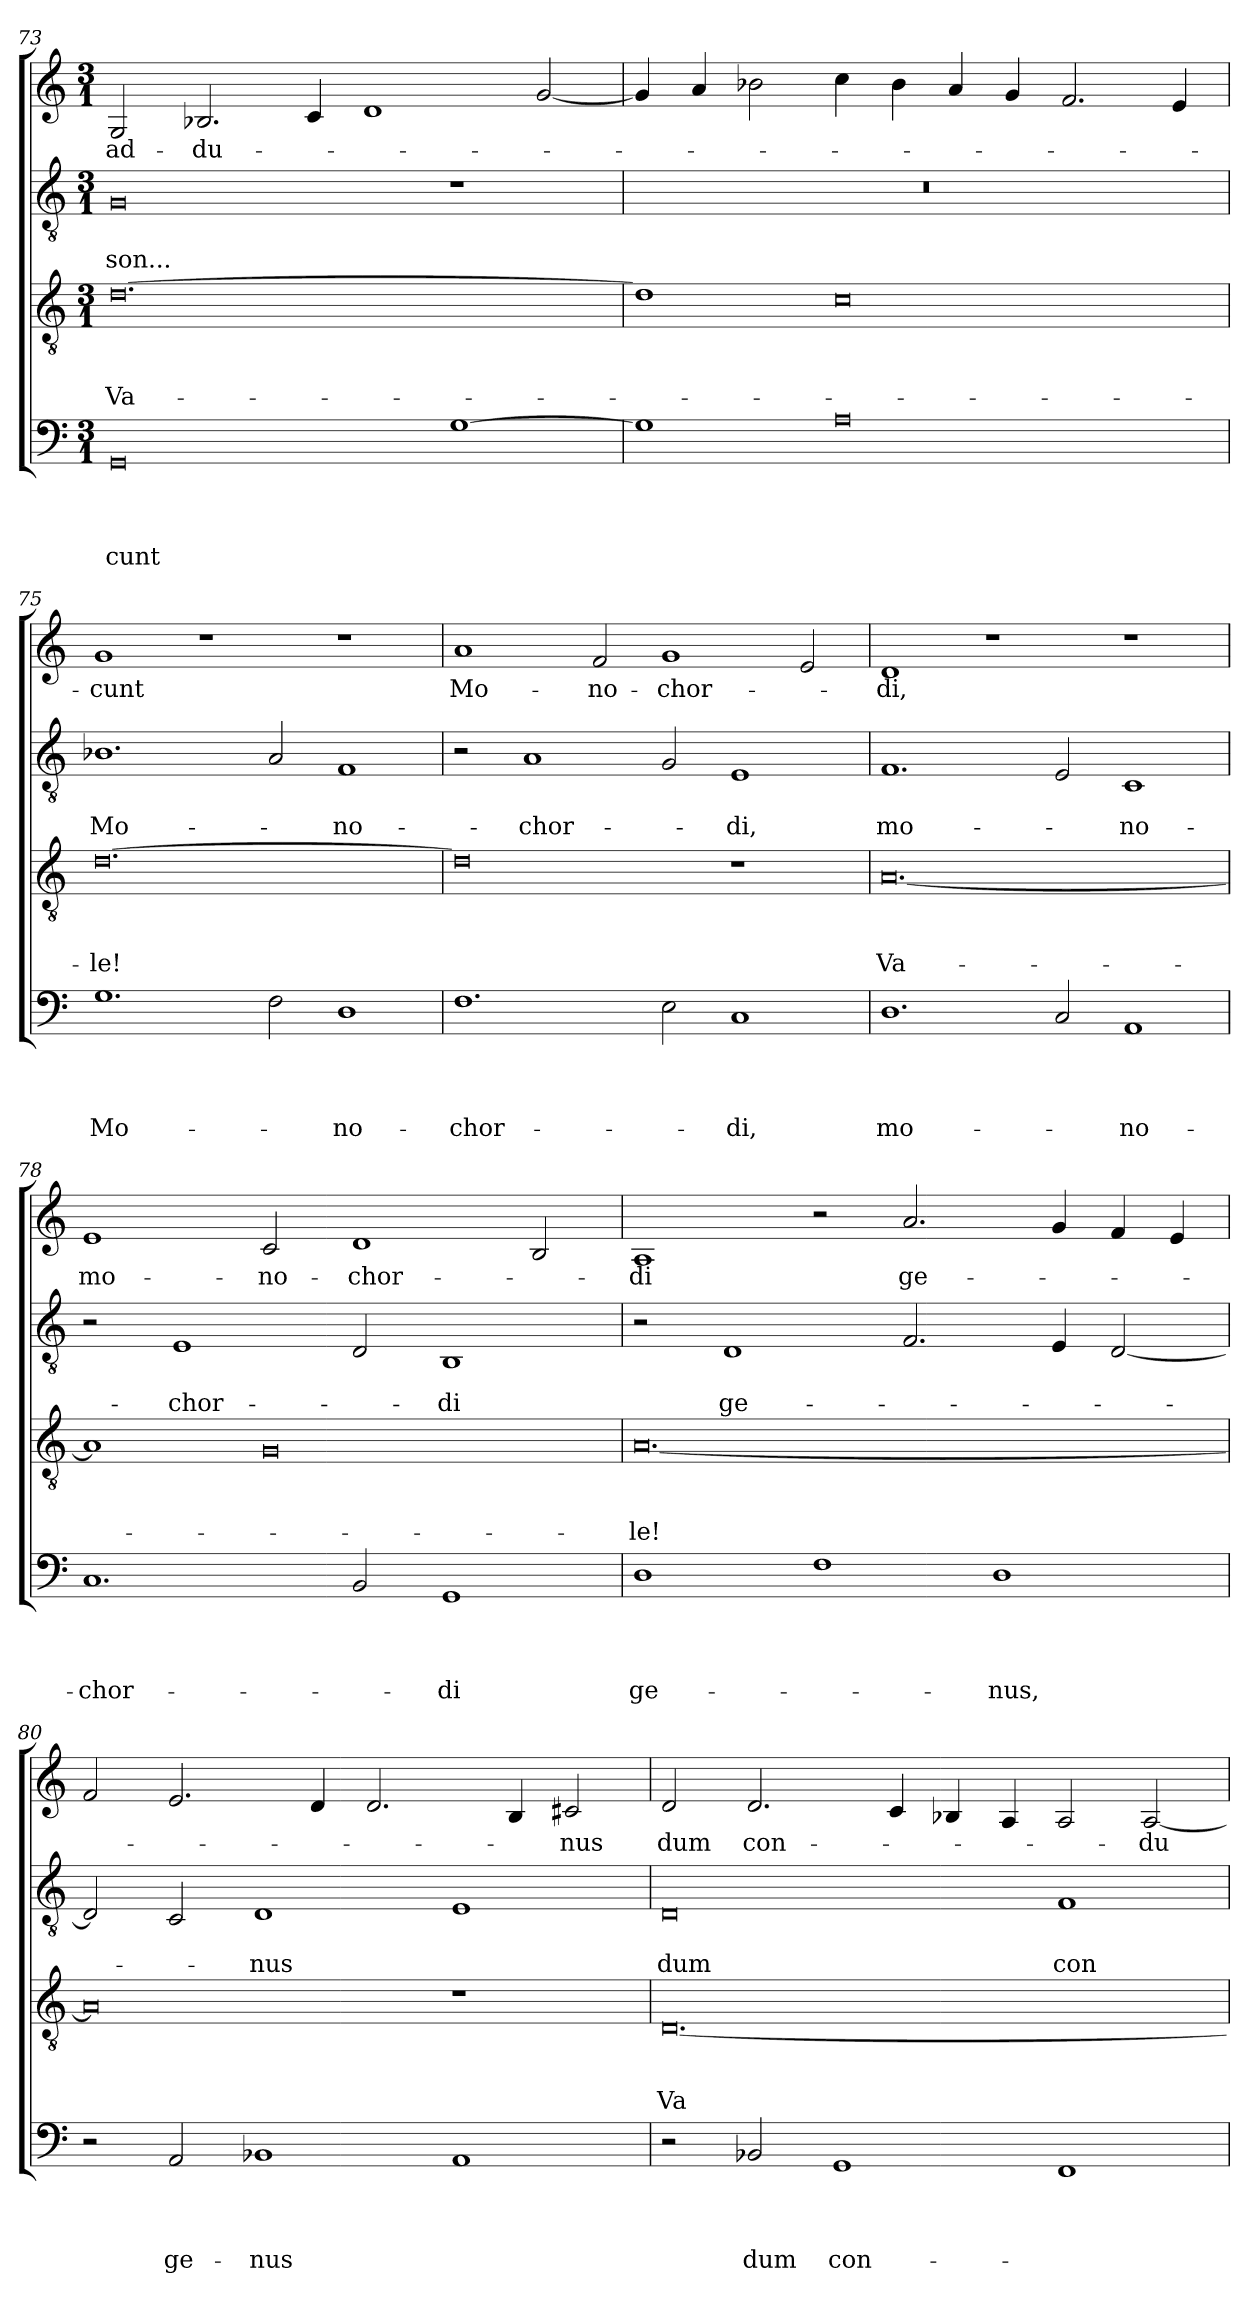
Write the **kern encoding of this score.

**kern	**text	**text	**text	**text	**kern	**text	**text	**text	**kern	**text	**text	**kern	**text
*part4	*part4	*part4	*part4	*part4	*part3	*part3	*part3	*part3	*part2	*part2	*part2	*part1	*part1
*staff4	*staff4	*staff4	*staff4	*staff4	*staff3	*staff3	*staff3	*staff3	*staff2	*staff2	*staff2	*staff1	*staff1
*clefF4	*	*	*	*	*clefGv2	*	*	*	*clefGv2	*	*	*clefG2	*
*k[]	*	*	*	*	*k[]	*	*	*	*k[]	*	*	*k[]	*
*C:	*	*	*	*	*C:	*	*	*	*C:	*	*	*C:	*
*M3/1	*	*	*	*	*M3/1	*	*	*	*M3/1	*	*	*M3/1	*
=73	=73	=73	=73	=73	=73	=73	=73	=73	=73	=73	=73	=73	=73
!	!	!	!	!LO:LY:b	!	!	!	!LO:LY:b	!	!	!LO:LY:b	!	!LO:LY:b
0GG	.	.	.	-cunt	[0.d	.	.	Va-	0G	.	-son...	2G/	ad-
!	!	!	!	!	!	!	!	!	!	!	!	!	!LO:LY:b
.	.	.	.	.	.	.	.	.	.	.	.	2.B-/	-du-
.	.	.	.	.	.	.	.	.	.	.	.	4c/	.
.	.	.	.	.	.	.	.	.	.	.	.	1d	.
[1G	.	.	.	.	.	.	.	.	1r	.	.	.	.
.	.	.	.	.	.	.	.	.	.	.	.	[2g/	.
=74	=74	=74	=74	=74	=74	=74	=74	=74	=74	=74	=74	=74	=74
1G]	.	.	.	.	1d]	.	.	.	0.r	.	.	4g/]	.
.	.	.	.	.	.	.	.	.	.	.	.	4a/	.
.	.	.	.	.	.	.	.	.	.	.	.	2b-\	.
0A	.	.	.	.	0c	.	.	.	.	.	.	4cc\	.
.	.	.	.	.	.	.	.	.	.	.	.	4b-\	.
.	.	.	.	.	.	.	.	.	.	.	.	4a/	.
.	.	.	.	.	.	.	.	.	.	.	.	4g/	.
.	.	.	.	.	.	.	.	.	.	.	.	2.f/	.
.	.	.	.	.	.	.	.	.	.	.	.	4e/	.
=75	=75	=75	=75	=75	=75	=75	=75	=75	=75	=75	=75	=75	=75
!	!	!	!	!LO:LY:b	!	!	!	!LO:LY:b	!	!	!LO:LY:b	!	!LO:LY:b
1.G	.	.	.	Mo-	[0.d	.	.	-le!	1.B-X	.	Mo-	1g	-cunt
.	.	.	.	.	.	.	.	.	.	.	.	1r	.
2F\	.	.	.	.	.	.	.	.	2A/	.	.	.	.
!	!	!	!	!LO:LY:b	!	!	!	!	!	!	!LO:LY:b	!	!
1D	.	.	.	-no-	.	.	.	.	1F	.	-no-	1r	.
!!LO:LB:g=z
=76	=76	=76	=76	=76	=76	=76	=76	=76	=76	=76	=76	=76	=76
!	!	!	!	!LO:LY:b	!	!	!	!	!	!	!	!	!LO:LY:b
1.F	.	.	.	-chor-	0d]	.	.	.	2r	.	.	1a	Mo-
!	!	!	!	!	!	!	!	!	!	!	!LO:LY:b	!	!
.	.	.	.	.	.	.	.	.	1A	.	-chor-	.	.
!	!	!	!	!	!	!	!	!	!	!	!	!	!LO:LY:b
.	.	.	.	.	.	.	.	.	.	.	.	2f/	-no-
!	!	!	!	!	!	!	!	!	!	!	!	!	!LO:LY:b
2E\	.	.	.	.	.	.	.	.	2G/	.	.	1g	-chor-
!	!	!	!	!LO:LY:b	!	!	!	!	!	!	!LO:LY:b	!	!
1C	.	.	.	-di,	1r	.	.	.	1E	.	-di,	.	.
.	.	.	.	.	.	.	.	.	.	.	.	2e/	.
=77	=77	=77	=77	=77	=77	=77	=77	=77	=77	=77	=77	=77	=77
!	!	!	!	!LO:LY:b	!	!	!	!LO:LY:b	!	!	!LO:LY:b	!	!LO:LY:b
1.D	.	.	.	mo-	[0.A	.	.	Va-	1.F	.	mo-	1d	-di,
.	.	.	.	.	.	.	.	.	.	.	.	1r	.
2C/	.	.	.	.	.	.	.	.	2E/	.	.	.	.
!	!	!	!	!LO:LY:b	!	!	!	!	!	!	!LO:LY:b	!	!
1AA	.	.	.	-no-	.	.	.	.	1C	.	-no-	1r	.
=78	=78	=78	=78	=78	=78	=78	=78	=78	=78	=78	=78	=78	=78
!	!	!	!	!LO:LY:b	!	!	!	!	!	!	!	!	!LO:LY:b
1.C	.	.	.	-chor-	1A]	.	.	.	2r	.	.	1e	mo-
!	!	!	!	!	!	!	!	!	!	!	!LO:LY:b	!	!
.	.	.	.	.	.	.	.	.	1E	.	-chor-	.	.
!	!	!	!	!	!	!	!	!	!	!	!	!	!LO:LY:b
.	.	.	.	.	0G	.	.	.	.	.	.	2c/	-no-
!	!	!	!	!	!	!	!	!	!	!	!	!	!LO:LY:b
2BB/	.	.	.	.	.	.	.	.	2D/	.	.	1d	-chor-
!	!	!	!	!LO:LY:b	!	!	!	!	!	!	!LO:LY:b	!	!
1GG	.	.	.	-di	.	.	.	.	1BB	.	-di	.	.
.	.	.	.	.	.	.	.	.	.	.	.	2B/	.
=79	=79	=79	=79	=79	=79	=79	=79	=79	=79	=79	=79	=79	=79
!	!	!	!	!LO:LY:b	!	!	!	!LO:LY:b	!	!	!	!	!LO:LY:b
1D	.	.	.	ge-	[0.A	.	.	-le!	2r	.	.	1A	-di
!	!	!	!	!	!	!	!	!	!	!	!LO:LY:b	!	!
.	.	.	.	.	.	.	.	.	1D	.	ge-	.	.
1F	.	.	.	.	.	.	.	.	.	.	.	2r	.
!	!	!	!	!	!	!	!	!	!	!	!	!	!LO:LY:b
.	.	.	.	.	.	.	.	.	2.F/	.	.	2.a/	ge-
!	!	!	!	!LO:LY:b	!	!	!	!	!	!	!	!	!
1D	.	.	.	-nus,	.	.	.	.	.	.	.	.	.
.	.	.	.	.	.	.	.	.	4E/	.	.	4g/	.
.	.	.	.	.	.	.	.	.	[2D/	.	.	4f/	.
.	.	.	.	.	.	.	.	.	.	.	.	4e/	.
=80	=80	=80	=80	=80	=80	=80	=80	=80	=80	=80	=80	=80	=80
2r	.	.	.	.	0A]	.	.	.	2D/]	.	.	2f/	.
!	!	!	!	!LO:LY:b	!	!	!	!	!	!	!	!	!
2AA/	.	.	.	ge-	.	.	.	.	2C/	.	.	2.e/	.
!	!	!	!	!LO:LY:b	!	!	!	!	!	!	!LO:LY:b	!	!
1BB-	.	.	.	-nus	.	.	.	.	1D	.	-nus	.	.
.	.	.	.	.	.	.	.	.	.	.	.	4d/	.
.	.	.	.	.	.	.	.	.	.	.	.	2.d/	.
1AA	.	.	.	.	1r	.	.	.	1E	.	.	.	.
.	.	.	.	.	.	.	.	.	.	.	.	4B/	.
!	!	!	!	!	!	!	!	!	!	!	!	!	!LO:LY:b
.	.	.	.	.	.	.	.	.	.	.	.	2c#/	-nus
!!LO:PB:g=z
=81	=81	=81	=81	=81	=81	=81	=81	=81	=81	=81	=81	=81	=81
!	!	!	!	!	!	!	!	!LO:LY:b	!	!	!LO:LY:b	!	!LO:LY:b
2r	.	.	.	.	[0.D	.	.	Va-	0D	.	dum	2d/	dum
!	!	!	!	!LO:LY:b	!	!	!	!	!	!	!	!	!LO:LY:b
2BB-/	.	.	.	dum	.	.	.	.	.	.	.	2.d/	con-
!	!	!	!	!LO:LY:b	!	!	!	!	!	!	!	!	!
1GG	.	.	.	con-	.	.	.	.	.	.	.	.	.
.	.	.	.	.	.	.	.	.	.	.	.	4c/	.
.	.	.	.	.	.	.	.	.	.	.	.	4B-/	.
.	.	.	.	.	.	.	.	.	.	.	.	4A/	.
!	!	!	!	!	!	!	!	!	!	!	!LO:LY:b	!	!
1FF	.	.	.	.	.	.	.	.	1F	.	con-	2A/	.
!	!	!	!	!	!	!	!	!	!	!	!	!	!LO:LY:b
.	.	.	.	.	.	.	.	.	.	.	.	[2A/	-du-
=	=	=	=	=	=	=	=	=	=	=	=	=	=
*-	*-	*-	*-	*-	*-	*-	*-	*-	*-	*-	*-	*-	*-
